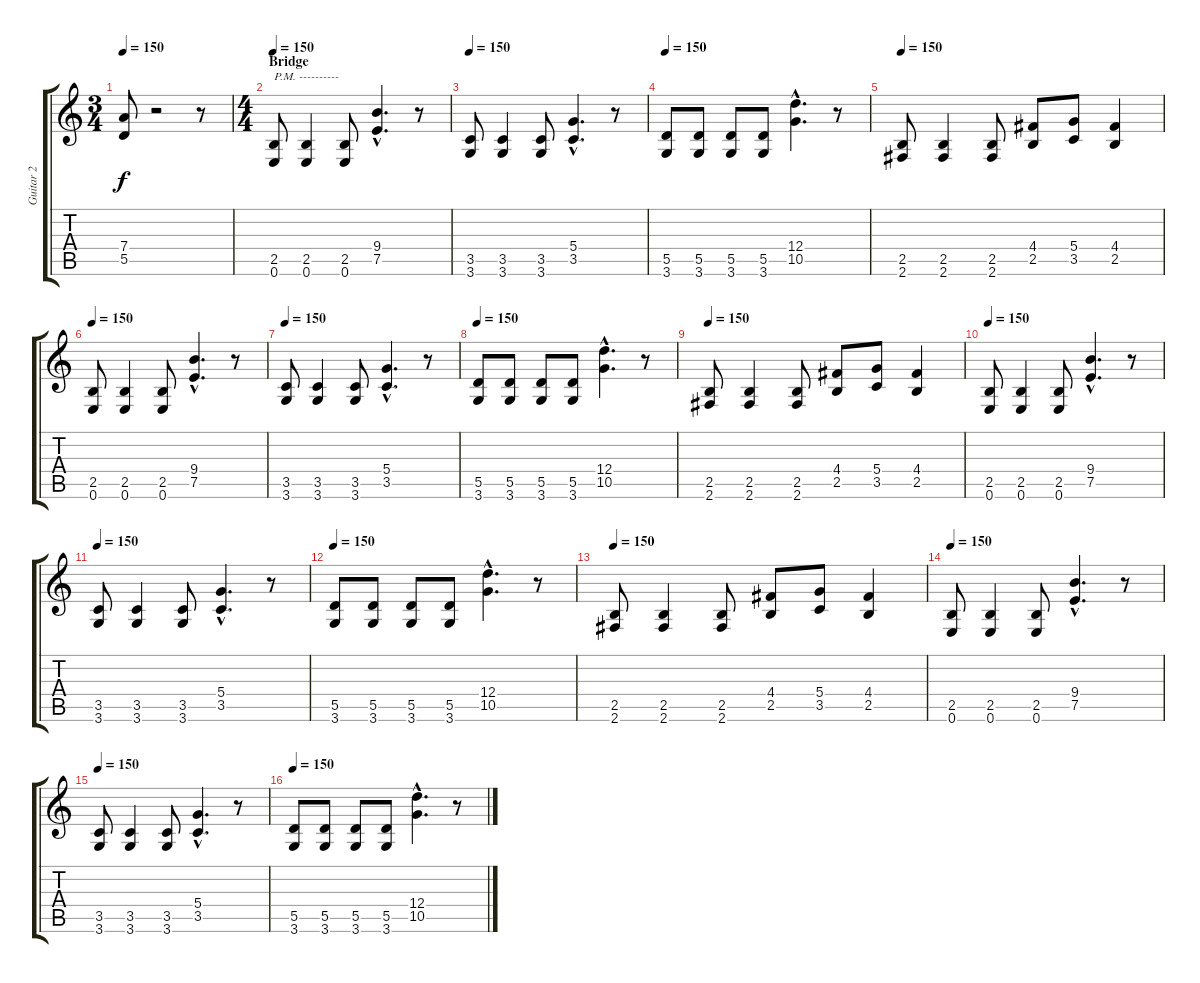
\track ("Guitar 2 " "Guitar 2 ") {instrument distortionguitar}
\staff {score tabs}
\tuning (E4 B3 G3 D3 A2 E2) {hide}
\ts (3 4)
\tempo 150
\clef g2
\ks c
(7.4 5.5).8{dy f} r.2 r.8 |
\ts (4 4)
\section ("" "Bridge")
\tempo 150
(2.5 0.6).8{txt "P.M. ----------"} (2.5 0.6).4 (2.5 0.6).8 (9.4{hac} 7.5{hac}).4{d} r.8 |
\tempo 150
(3.5 3.6).8 (3.5 3.6).4 (3.5 3.6).8 (5.4{hac} 3.5{hac}).4{d} r.8 |
\tempo 150
(5.5 3.6).8 (5.5 3.6).8 (5.5 3.6).8 (5.5 3.6).8 (12.4{hac} 10.5{hac}).4{d} r.8 |
\tempo 150
(2.5 2.6).8 (2.5 2.6).4 (2.5 2.6).8 (4.4 2.5).8 (5.4 3.5).8 (4.4 2.5).4 |
\tempo 150
(2.5 0.6).8 (2.5 0.6).4 (2.5 0.6).8 (9.4{hac} 7.5{hac}).4{d} r.8 |
\tempo 150
(3.5 3.6).8 (3.5 3.6).4 (3.5 3.6).8 (5.4{hac} 3.5{hac}).4{d} r.8 |
\tempo 150
(5.5 3.6).8 (5.5 3.6).8 (5.5 3.6).8 (5.5 3.6).8 (12.4{hac} 10.5{hac}).4{d} r.8 |
\tempo 150
(2.5 2.6).8 (2.5 2.6).4 (2.5 2.6).8 (4.4 2.5).8 (5.4 3.5).8 (4.4 2.5).4 |
\tempo 150
(2.5 0.6).8 (2.5 0.6).4 (2.5 0.6).8 (9.4{hac} 7.5{hac}).4{d} r.8 |
\tempo 150
(3.5 3.6).8 (3.5 3.6).4 (3.5 3.6).8 (5.4{hac} 3.5{hac}).4{d} r.8 |
\tempo 150
(5.5 3.6).8 (5.5 3.6).8 (5.5 3.6).8 (5.5 3.6).8 (12.4{hac} 10.5{hac}).4{d} r.8 |
\tempo 150
(2.5 2.6).8 (2.5 2.6).4 (2.5 2.6).8 (4.4 2.5).8 (5.4 3.5).8 (4.4 2.5).4 |
\tempo 150
(2.5 0.6).8 (2.5 0.6).4 (2.5 0.6).8 (9.4{hac} 7.5{hac}).4{d} r.8 |
\tempo 150
(3.5 3.6).8 (3.5 3.6).4 (3.5 3.6).8 (5.4{hac} 3.5{hac}).4{d} r.8 |
\tempo 150
(5.5 3.6).8 (5.5 3.6).8 (5.5 3.6).8 (5.5 3.6).8 (12.4{hac} 10.5{hac}).4{d} r.8
